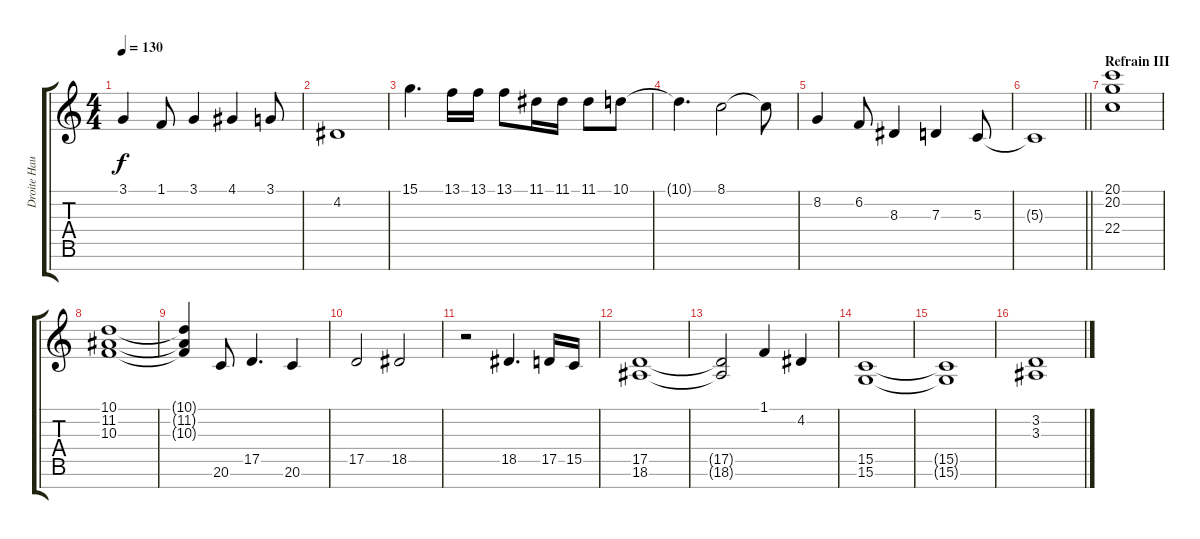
\track ("Droite Haute" "Droite Hau") {instrument acousticgrandpiano}
\staff {score tabs}
\tuning (E4 B3 G3 D3 A2 E2 B1) {hide}
\ts (4 4)
\tempo 130
\clef g2
\ks c
3.1.4{dy f} 1.1.8 3.1.4 4.1.4 3.1.8 |
4.2.1 |
15.1.4{d} 13.1.16 13.1.16 13.1.8 11.1.16 11.1.16 11.1.8 10.1.8 |
10.1{t}.4{d} 8.1.2 8.1{t}.8 |
8.2.4 6.2.8 8.3.4 7.3.4 5.3.8 |
\barLineRight lightlight
5.3{t}.1 |
\section ("" "Refrain III")
(20.1 20.2 22.4).1 |
(10.1 11.2 10.3).1 |
(10.1{t} 11.2{t} 10.3{t}).4 20.6.8 17.5.4{d} 20.6.4 |
17.5.2 18.5.2 |
r.2 18.5.4{d} 17.5.16 15.5.16 |
(17.5 18.6).1 |
(17.5{t} 18.6{t}).2 1.1.4 4.2.4 |
(15.5 15.6).1 |
(15.5{t} 15.6{t}).1 |
(3.2 3.3).1
